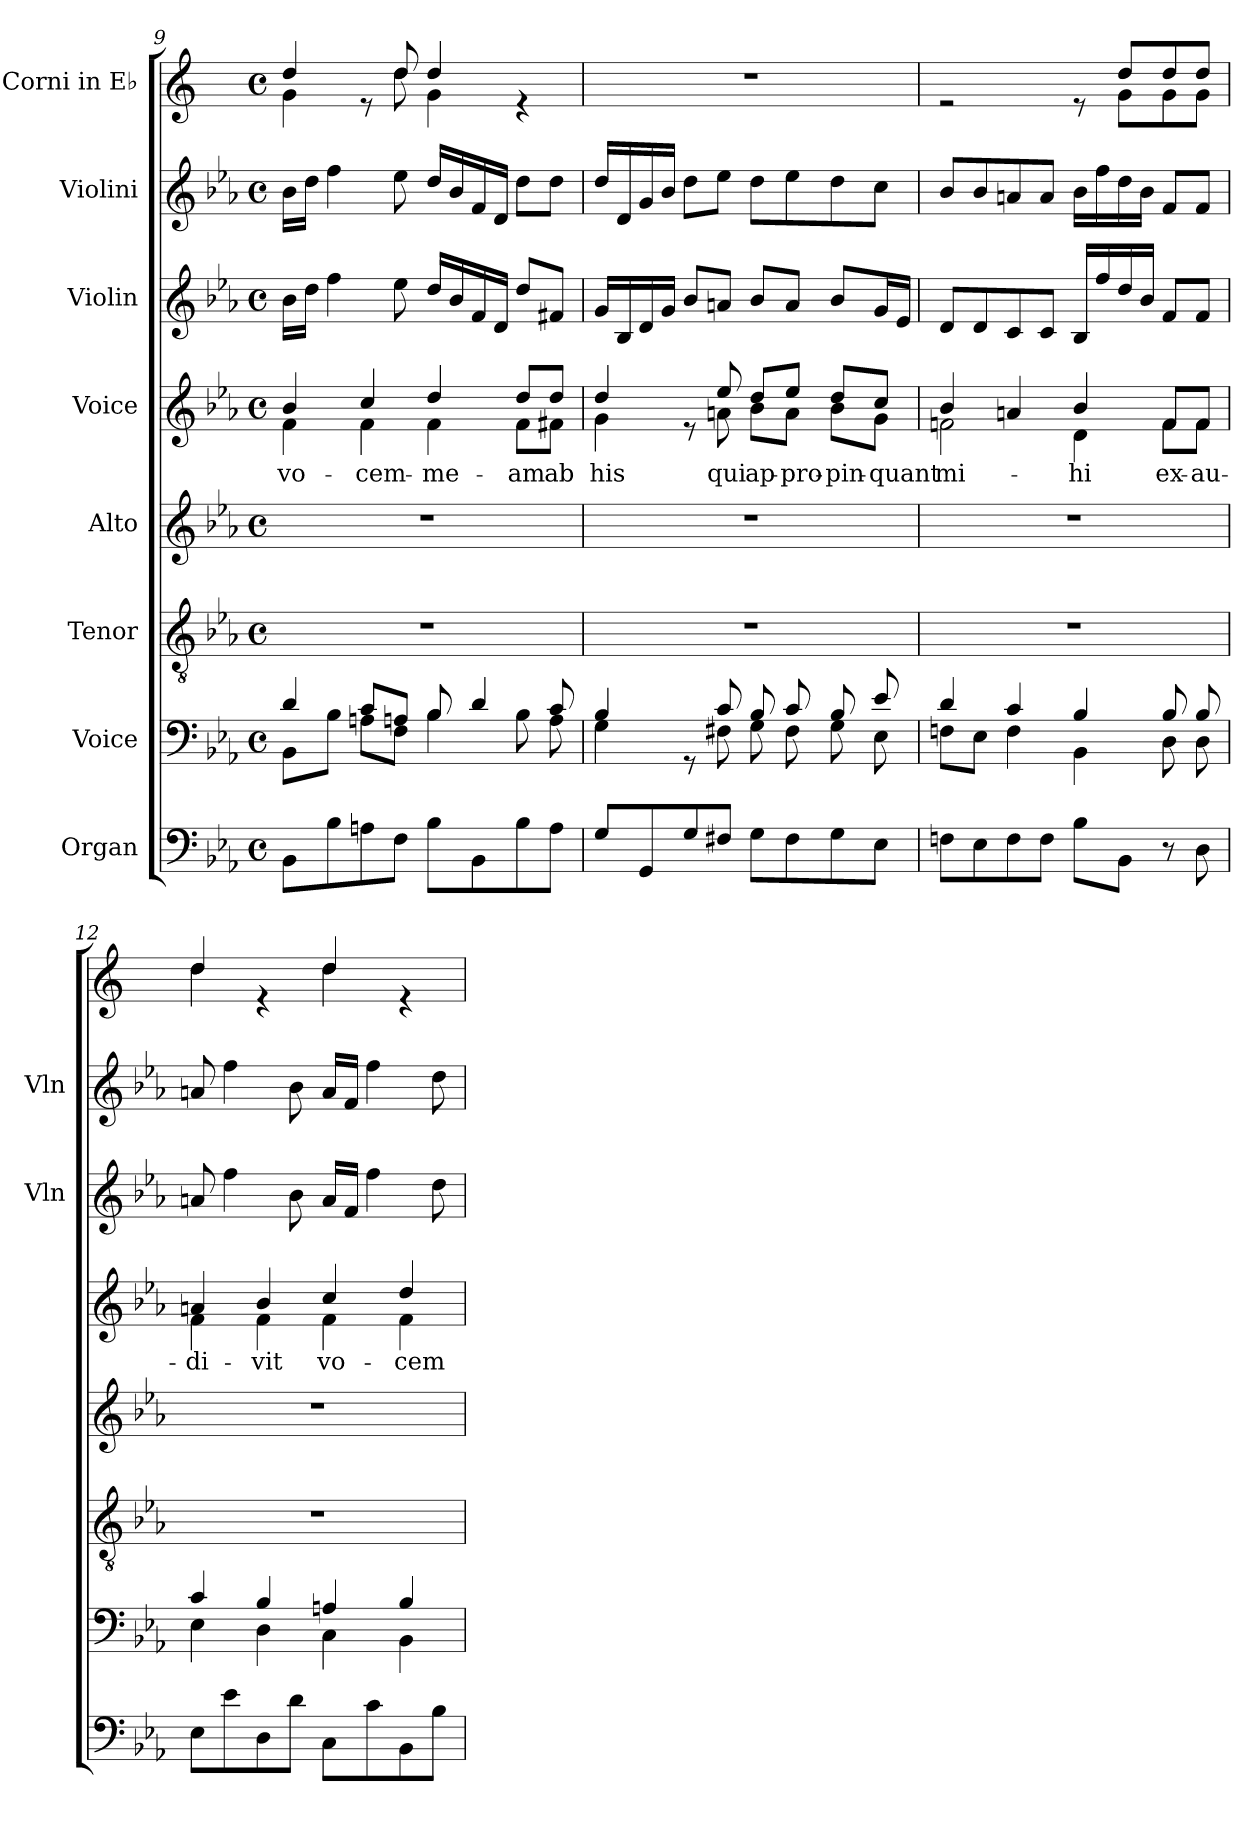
**kern	**kern	**kern	**kern	**kern	**text	**kern	**kern	**kern
*part8	*part7	*part6	*part5	*part4	*part4	*part3	*part2	*part1
*staff8	*staff7	*staff6	*staff5	*staff4	*staff4	*staff3	*staff2	*staff1
*I"Organ	*I"Voice	*I"Tenor	*I"Alto	*I"Voice	*	*I"Violin	*I"Violini	*I"Corni in E♭
*	*	*	*	*	*	*I'Vln	*I'Vln	*
*clefF4	*clefF4	*clefGv2	*clefG2	*clefG2	*	*clefG2	*clefG2	*clefG2
*	*	*	*	*	*	*	*	*ITrd5c9
*k[b-e-a-]	*k[b-e-a-]	*k[b-e-a-]	*k[b-e-a-]	*k[b-e-a-]	*	*k[b-e-a-]	*k[b-e-a-]	*k[b-e-a-]
*M4/4	*M4/4	*M4/4	*M4/4	*M4/4	*	*M4/4	*M4/4	*M4/4
*met(c)	*met(c)	*met(c)	*met(c)	*met(c)	*	*met(c)	*met(c)	*met(c)
=9	=9	=9	=9	=9	=9	=9	=9	=9
*	*^	*	*	*	*	*	*	*
!	!	!	!	!	!	!LO:LY:b	!	!	!
*	*	*	*	*	*^	*	*	*	*^
8BB-\L	4d/	8BB-\L	1r	1r	4b-/	4f\	vo-	16b-\LL	16b-\LL	4f/	4B-\
.	.	.	.	.	.	.	.	16dd\JJ	16dd\JJ	.	.
8B-\	.	8B-\J	.	.	.	.	.	4ff\	4ff\	.	.
!	!	!	!	!	!	!	!LO:LY:b	!	!	!	!
8An\	8c/L	8An\L	.	.	4cc/	4f\	-cem-	.	.	8re	8ryy
8F\J	8An/J	8F\J	.	.	.	.	.	8ee-\	8ee-\	8f/	8f\
!	!	!	!	!	!	!	!LO:LY:b	!	!	!	!
8B-\L	8B-/	4B-\	.	.	4dd/	4f\	-me-	16dd/LL	16dd/LL	4f/	4B-\
.	.	.	.	.	.	.	.	16b-/	16b-/	.	.
8BB-\	4d/	.	.	.	.	.	.	16f/	16f/	.	.
.	.	.	.	.	.	.	.	16d/JJ	16d/JJ	.	.
!	!	!	!	!	!	!	!LO:LY:b	!	!	!	!
8B-\	.	8B-\	.	.	8dd/L	8f\L	-am	8dd/L	8dd\L	4re	4ryy
!	!	!	!	!	!	!	!LO:LY:b	!	!	!	!
8A\J	8c/	8A\	.	.	8dd/J	8f#X\J	ab	8f#X/J	8dd\J	.	.
*	*	*	*	*	*	*	*	*	*	*v	*v
!!LO:LB:g=z
=10	=10	=10	=10	=10	=10	=10	=10	=10	=10	=10
!	!	!	!	!	!	!	!LO:LY:b	!	!	!
8G/L	4B-/	4G\	1r	1r	4dd/	4g\	his	16g/LL	16dd/LL	1r
.	.	.	.	.	.	.	.	16B-/	16d/	.
8GG/	.	.	.	.	.	.	.	16d/	16g/	.
.	.	.	.	.	.	.	.	16g/JJ	16b-/JJ	.
8G/	8rGG	8ryy	.	.	8re	8ryy	.	8b-/L	8dd\L	.
!	!	!	!	!	!	!	!LO:LY:b	!	!	!
8F#X/J	8c/	8F#X\	.	.	8ee-/	8an\	qui	8an/J	8ee-\J	.
!	!	!	!	!	!	!	!LO:LY:b	!	!	!
8G\L	8B-/	8G\	.	.	8dd/L	8b-\L	ap-	8b-/L	8dd\L	.
!	!	!	!	!	!	!	!LO:LY:b	!	!	!
8F#\	8c/	8F#\	.	.	8ee-/J	8a\J	-pro-	8a/J	8ee-\	.
!	!	!	!	!	!	!	!LO:LY:b	!	!	!
8G\	8B-/	8G\	.	.	8dd/L	8b-\L	-pin-	8b-/L	8dd\	.
!	!	!	!	!	!	!	!LO:LY:b	!	!	!
8E-\J	8e-/	8E-\	.	.	8cc/J	8g\J	-quant	16g/L	8cc\J	.
.	.	.	.	.	.	.	.	16e-/JJ	.	.
=11	=11	=11	=11	=11	=11	=11	=11	=11	=11	=11
!	!	!	!	!	!	!	!LO:LY:b	!	!	!
*	*	*	*	*	*	*	*	*	*	*^
8Fn\L	4d/	8Fn\L	1r	1r	4b-/	2fn\	mi-	8d/L	8b-/L	2re	8ryy
*	*	*	*	*	*	*	*	*	*	*v	*v
8E-\	.	8E-\J	.	.	.	.	.	8d/	8b-/	.
8F\	4c/	4F\	.	.	4an/	.	.	8c/	8an/	.
8F\J	.	.	.	.	.	.	.	8c/J	8a/J	.
!	!	!	!	!	!	!	!LO:LY:b	!	!	!
8B-\L	4B-/	4BB-\	.	.	4b-/	4d\	-hi	16B-/LL	16b-\LL	8re
.	.	.	.	.	.	.	.	16ff/	16ff\	.
*	*	*	*	*	*	*	*	*	*	*^
8BB-\J	.	.	.	.	.	.	.	16dd/	16dd\	8f/L	8B-\L
.	.	.	.	.	.	.	.	16b-/JJ	16b-\JJ	.	.
!	!	!	!	!	!	!	!LO:LY:b	!	!	!	!
8r	8B-/	8D\	.	.	8f/L	8f\L	ex-	8f/L	8f/L	8f/	8B-\
!	!	!	!	!	!	!	!LO:LY:b	!	!	!	!
8D\	8B-/	8D\	.	.	8f/J	8f\J	-au-	8f/J	8f/J	8f/J	8B-\J
=12	=12	=12	=12	=12	=12	=12	=12	=12	=12	=12	=12
!	!	!	!	!	!	!	!LO:LY:b	!	!	!	!
8E-\L	4c/	4E-\	1r	1r	4an/	4f\	-di-	8an/	8an/	4f/	4f\
8e-\	.	.	.	.	.	.	.	4ff\	4ff\	.	.
!	!	!	!	!	!	!	!LO:LY:b	!	!	!	!
8D\	4B-/	4D\	.	.	4b-/	4f\	-vit	.	.	4re	4ryy
8d\J	.	.	.	.	.	.	.	8b-\	8b-\	.	.
!	!	!	!	!	!	!	!LO:LY:b	!	!	!	!
8C\L	4An/	4C\	.	.	4cc/	4f\	vo-	16a/LL	16a/LL	4f/	4f\
.	.	.	.	.	.	.	.	16f/JJ	16f/JJ	.	.
8c\	.	.	.	.	.	.	.	4ff\	4ff\	.	.
!	!	!	!	!	!	!	!LO:LY:b	!	!	!	!
8BB-\	4B-/	4BB-\	.	.	4dd/	4f\	-cem	.	.	4re	4ryy
8B-\J	.	.	.	.	.	.	.	8dd\	8dd\	.	.
*	*v	*v	*	*	*v	*v	*	*	*	*v	*v
=	=	=	=	=	=	=	=	=
*-	*-	*-	*-	*-	*-	*-	*-	*-
